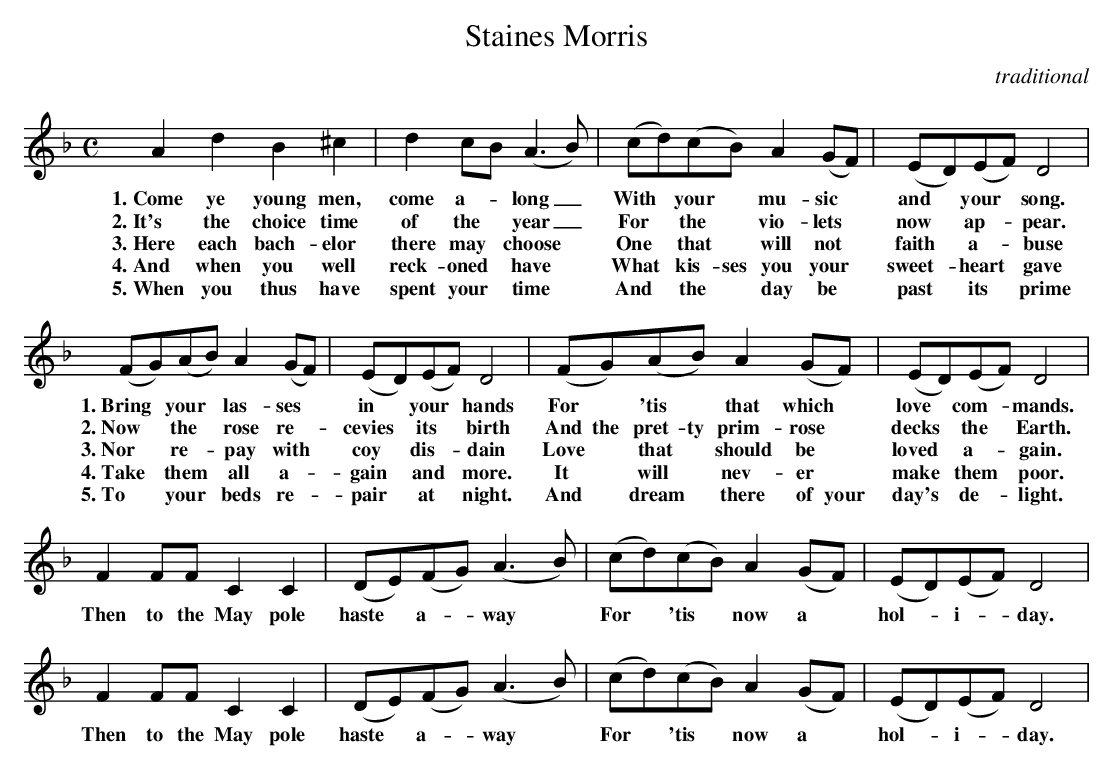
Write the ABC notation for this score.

X:1
T:Staines Morris
C:traditional
M:C
L:1/8
K:D minor
V:1 clef=treble
A2 d2 B2 ^c2 | d2 cB (A3 B) | (cd)(cB) A2 (GF) | (ED)(EF) D4 |
w:1.~Come ye young men, | come a-* long_ | With* your* mu- sic* | and* your* song.
w:2.~It's the choice time | of the* year_ | For* the* vio- lets* | now* ap-* pear.
w:3.~Here each bach- elor | there may* choose* | One* that* will not* | faith* a-* buse
w:4.~And when you well | reck- oned* have* | What* kis- ses you your* | sweet-* heart* gave
w:5.~When you thus have | spent your* time* | And* the* day be* | past* its* prime
(FG)(AB) A2 (GF) | (ED)(EF) D4 | (FG)(AB) A2 (GF) | (ED)(EF) D4 |
w:1.~Bring* your* las- ses* | in* your* hands | For* 'tis* that which* | love* com-* mands.
w:2.~Now* the* rose re-* | cevies* its* birth | And the pret- ty prim- rose* | decks* the* Earth.
w:3.~Nor* re-* pay with* | coy* dis-* dain | Love* that* should be* | loved* a-* gain.
w:4.~Take* them* all a-* | gain* and* more. | It* will* nev- er* | make* them* poor.
w:5.~To* your* beds re-* | pair* at* night. | And* dream* there of your | day's* de-* light.
F2 FF C2 C2 | (DE)(FG) (A3 B) | (cd)(cB) A2 (GF) | (ED)(EF) D4 |
w:Then to the May pole | haste* a-* way* | For* 'tis* now a* | hol-* i-* day.
F2 FF C2 C2 | (DE)(FG) (A3 B) | (cd)(cB) A2 (GF) | (ED)(EF) D4 |
w:Then to the May pole | haste* a-* way* | For* 'tis* now a* | hol-* i-* day.
